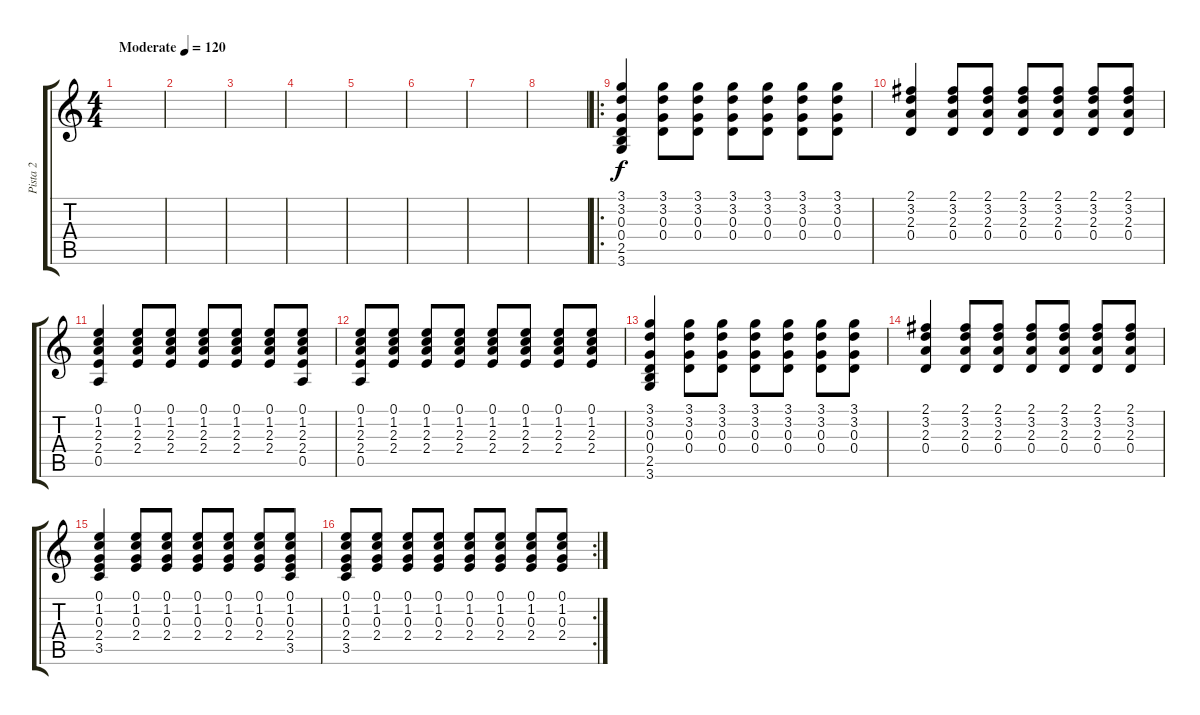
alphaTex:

\track ("Pista 2" "Pista 2") {instrument acousticguitarsteel}
\staff {score tabs}
\tuning (E4 B3 G3 D3 A2 E2) {hide}
\ts (4 4)
\tempo (120 "Moderate")
\clef g2
\ks c
|
|
|
|
|
|
|
|
\ro
(3.1 3.2 0.3 0.4 2.5 3.6).4 (3.1 3.2 0.3 0.4).8 (3.1 3.2 0.3 0.4).8 (3.1 3.2 0.3 0.4).8 (3.1 3.2 0.3 0.4).8 (3.1 3.2 0.3 0.4).8 (3.1 3.2 0.3 0.4).8 |
(2.1 3.2 2.3 0.4).4 (2.1 3.2 2.3 0.4).8 (2.1 3.2 2.3 0.4).8 (2.1 3.2 2.3 0.4).8 (2.1 3.2 2.3 0.4).8 (2.1 3.2 2.3 0.4).8 (2.1 3.2 2.3 0.4).8 |
(0.1 1.2 2.3 2.4 0.5).4 (0.1 1.2 2.3 2.4).8 (0.1 1.2 2.3 2.4).8 (0.1 1.2 2.3 2.4).8 (0.1 1.2 2.3 2.4).8 (0.1 1.2 2.3 2.4).8 (0.1 1.2 2.3 2.4 0.5).8 |
(0.1 1.2 2.3 2.4 0.5).8 (0.1 1.2 2.3 2.4).8 (0.1 1.2 2.3 2.4).8 (0.1 1.2 2.3 2.4).8 (0.1 1.2 2.3 2.4).8 (0.1 1.2 2.3 2.4).8 (0.1 1.2 2.3 2.4).8 (0.1 1.2 2.3 2.4).8 |
(3.1 3.2 0.3 0.4 2.5 3.6).4 (3.1 3.2 0.3 0.4).8 (3.1 3.2 0.3 0.4).8 (3.1 3.2 0.3 0.4).8 (3.1 3.2 0.3 0.4).8 (3.1 3.2 0.3 0.4).8 (3.1 3.2 0.3 0.4).8 |
(2.1 3.2 2.3 0.4).4 (2.1 3.2 2.3 0.4).8 (2.1 3.2 2.3 0.4).8 (2.1 3.2 2.3 0.4).8 (2.1 3.2 2.3 0.4).8 (2.1 3.2 2.3 0.4).8 (2.1 3.2 2.3 0.4).8 |
(0.1 1.2 0.3 2.4 3.5).4 (0.1 1.2 0.3 2.4).8 (0.1 1.2 0.3 2.4).8 (0.1 1.2 0.3 2.4).8 (0.1 1.2 0.3 2.4).8 (0.1 1.2 0.3 2.4).8 (0.1 1.2 0.3 2.4 3.5).8 |
\rc 2
(0.1 1.2 0.3 2.4 3.5).8 (0.1 1.2 0.3 2.4).8 (0.1 1.2 0.3 2.4).8 (0.1 1.2 0.3 2.4).8 (0.1 1.2 0.3 2.4).8 (0.1 1.2 0.3 2.4).8 (0.1 1.2 0.3 2.4).8 (0.1 1.2 0.3 2.4).8
